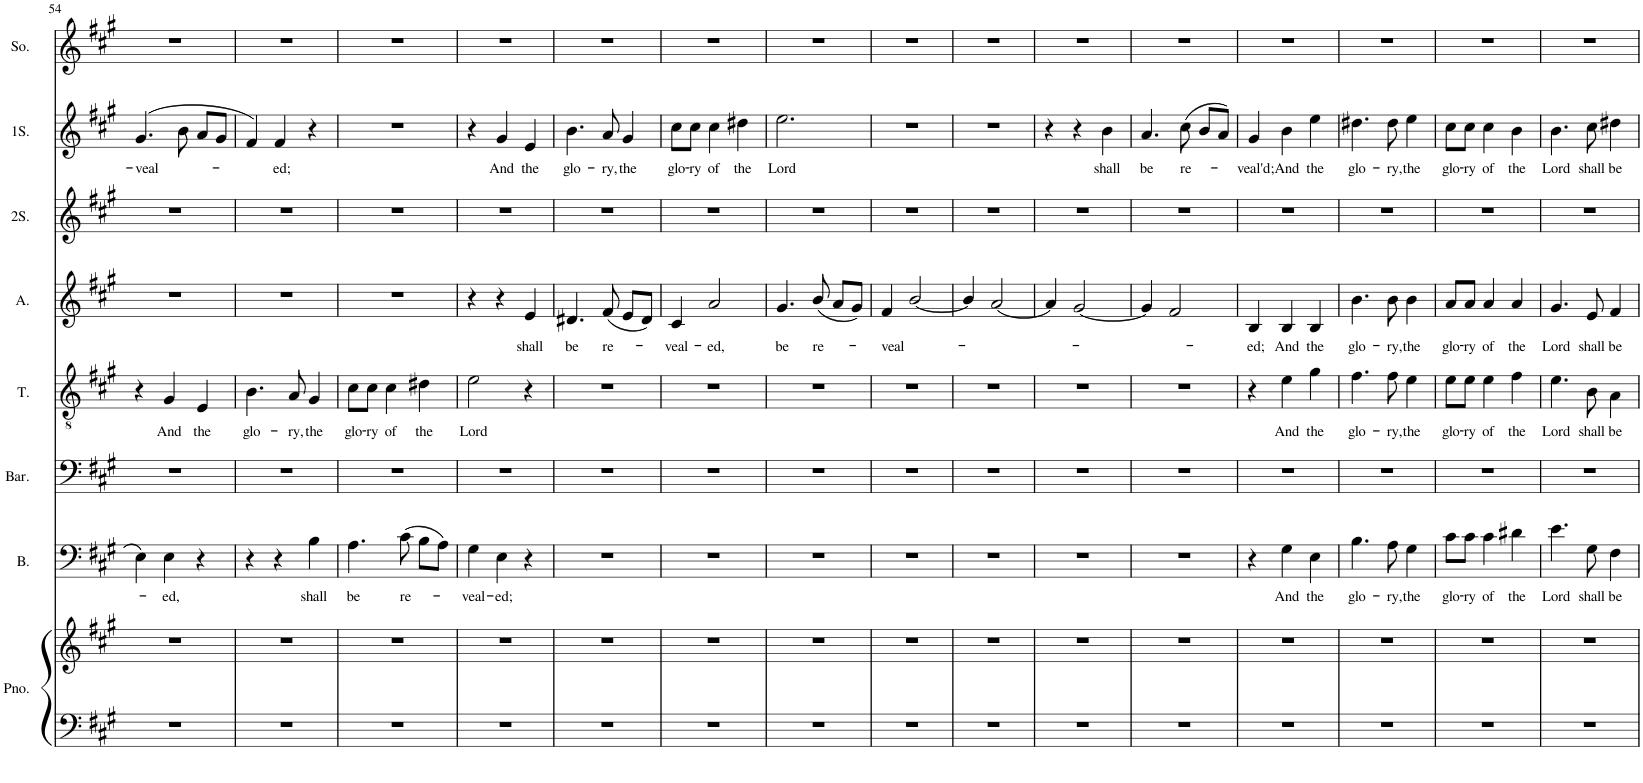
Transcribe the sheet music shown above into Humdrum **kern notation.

**kern	**kern	**kern	**text	**kern	**kern	**text	**kern	**text	**kern	**kern	**text	**kern
*part8	*part8	*part7	*part7	*part6	*part5	*part5	*part4	*part4	*part3	*part2	*part2	*part1
*staff9	*staff8	*staff7	*staff7	*staff6	*staff5	*staff5	*staff4	*staff4	*staff3	*staff2	*staff2	*staff1
*I"Piano	*	*I"Bass	*	*I"Baritone	*I"Tenor	*	*I"Alto	*	*I"2.Soprano	*I"1.Soprano	*	*I"Solo
*I'Pno.	*	*I'B.	*	*I'Bar.	*I'T.	*	*I'A.	*	*I'2S.	*I'1S.	*	*I'So.
!!LO:PB:g=z
*clefF4	*clefG2	*clefF4	*	*clefF4	*clefGv2	*	*clefG2	*	*clefG2	*clefG2	*	*clefG2
*k[f#c#g#]	*k[f#c#g#]	*k[f#c#g#]	*	*k[f#c#g#]	*k[f#c#g#]	*	*k[f#c#g#]	*	*k[f#c#g#]	*k[f#c#g#]	*	*k[f#c#g#]
*M3/4	*M3/4	*M3/4	*	*M3/4	*M3/4	*	*M3/4	*	*M3/4	*M3/4	*	*M3/4
=54	=54	=54	=54	=54	=54	=54	=54	=54	=54	=54	=54	=54
!	!	!	!	!	!	!	!	!	!	!	!LO:LY:b	!
2.r	2.r	4E\	.	2.r	4r	.	2.r	.	2.r	(4.g#/	-veal-	2.r
!	!	!	!LO:LY:b	!	!	!LO:LY:b	!	!	!	!	!	!
.	.	4E\	-ed,	.	4G#/	And	.	.	.	.	.	.
.	.	.	.	.	.	.	.	.	.	8b\	.	.
!	!	!	!	!	!	!LO:LY:b	!	!	!	!	!	!
.	.	4r	.	.	4E/	the	.	.	.	8a/L	.	.
.	.	.	.	.	.	.	.	.	.	8g#/J	.	.
=55	=55	=55	=55	=55	=55	=55	=55	=55	=55	=55	=55	=55
!	!	!	!	!	!	!LO:LY:b	!	!	!	!	!	!
2.r	2.r	4r	.	2.r	4.B\	glo-	2.r	.	2.r	4f#/)	.	2.r
!	!	!	!	!	!	!	!	!	!	!	!LO:LY:b	!
.	.	4r	.	.	.	.	.	.	.	4f#/	-ed;	.
!	!	!	!	!	!	!LO:LY:b	!	!	!	!	!	!
.	.	.	.	.	8A/	-ry,	.	.	.	.	.	.
!	!	!	!LO:LY:b	!	!	!LO:LY:b	!	!	!	!	!	!
.	.	4B\	shall	.	4G#/	the	.	.	.	4r	.	.
=56	=56	=56	=56	=56	=56	=56	=56	=56	=56	=56	=56	=56
!	!	!	!LO:LY:b	!	!	!LO:LY:b	!	!	!	!	!	!
2.r	2.r	4.A\	be	2.r	8c#\L	glo-	2.r	.	2.r	2.r	.	2.r
!	!	!	!	!	!	!LO:LY:b	!	!	!	!	!	!
.	.	.	.	.	8c#\J	-ry	.	.	.	.	.	.
!	!	!	!	!	!	!LO:LY:b	!	!	!	!	!	!
.	.	.	.	.	4c#\	of	.	.	.	.	.	.
!	!	!	!LO:LY:b	!	!	!	!	!	!	!	!	!
.	.	(8c#\	re-	.	.	.	.	.	.	.	.	.
!	!	!	!	!	!	!LO:LY:b	!	!	!	!	!	!
.	.	8B\L	.	.	4d#X\	the	.	.	.	.	.	.
.	.	8A\J)	.	.	.	.	.	.	.	.	.	.
=57	=57	=57	=57	=57	=57	=57	=57	=57	=57	=57	=57	=57
!	!	!	!LO:LY:b	!	!	!LO:LY:b	!	!	!	!	!	!
2.r	2.r	4G#\	-veal-	2.r	2e\	Lord	4r	.	2.r	4r	.	2.r
!	!	!	!LO:LY:b	!	!	!	!	!	!	!	!LO:LY:b	!
.	.	4E\	-ed;	.	.	.	4r	.	.	4g#/	And	.
!	!	!	!	!	!	!	!	!LO:LY:b	!	!	!LO:LY:b	!
.	.	4r	.	.	4r	.	4e/	shall	.	4e/	the	.
=58	=58	=58	=58	=58	=58	=58	=58	=58	=58	=58	=58	=58
!	!	!	!	!	!	!	!	!LO:LY:b	!	!	!LO:LY:b	!
2.r	2.r	2.r	.	2.r	2.r	.	4.d#X/	be	2.r	4.b\	glo-	2.r
!	!	!	!	!	!	!	!	!LO:LY:b	!	!	!LO:LY:b	!
.	.	.	.	.	.	.	(8f#/	re-	.	8a/	-ry,	.
!	!	!	!	!	!	!	!	!	!	!	!LO:LY:b	!
.	.	.	.	.	.	.	8e/L	.	.	4g#/	the	.
.	.	.	.	.	.	.	8d#/J)	.	.	.	.	.
=59	=59	=59	=59	=59	=59	=59	=59	=59	=59	=59	=59	=59
!	!	!	!	!	!	!	!	!LO:LY:b	!	!	!LO:LY:b	!
2.r	2.r	2.r	.	2.r	2.r	.	4c#/	-veal-	2.r	8cc#\L	glo-	2.r
!	!	!	!	!	!	!	!	!	!	!	!LO:LY:b	!
.	.	.	.	.	.	.	.	.	.	8cc#\J	-ry	.
!	!	!	!	!	!	!	!	!LO:LY:b	!	!	!LO:LY:b	!
.	.	.	.	.	.	.	2a/	-ed,	.	4cc#\	of	.
!	!	!	!	!	!	!	!	!	!	!	!LO:LY:b	!
.	.	.	.	.	.	.	.	.	.	4dd#X\	the	.
=60	=60	=60	=60	=60	=60	=60	=60	=60	=60	=60	=60	=60
!	!	!	!	!	!	!	!	!LO:LY:b	!	!	!LO:LY:b	!
2.r	2.r	2.r	.	2.r	2.r	.	4.g#/	be	2.r	2.ee\	Lord	2.r
!	!	!	!	!	!	!	!	!LO:LY:b	!	!	!	!
.	.	.	.	.	.	.	(8b/	re-	.	.	.	.
.	.	.	.	.	.	.	8a/L	.	.	.	.	.
.	.	.	.	.	.	.	8g#/J)	.	.	.	.	.
=61	=61	=61	=61	=61	=61	=61	=61	=61	=61	=61	=61	=61
!	!	!	!	!	!	!	!	!LO:LY:b	!	!	!	!
2.r	2.r	2.r	.	2.r	2.r	.	4f#/	-veal-	2.r	2.r	.	2.r
.	.	.	.	.	.	.	[2b/	.	.	.	.	.
=62	=62	=62	=62	=62	=62	=62	=62	=62	=62	=62	=62	=62
2.r	2.r	2.r	.	2.r	2.r	.	4b/]	.	2.r	2.r	.	2.r
.	.	.	.	.	.	.	[2a/	.	.	.	.	.
=63	=63	=63	=63	=63	=63	=63	=63	=63	=63	=63	=63	=63
2.r	2.r	2.r	.	2.r	2.r	.	4a/]	.	2.r	4r	.	2.r
.	.	.	.	.	.	.	[2g#/	.	.	4r	.	.
!	!	!	!	!	!	!	!	!	!	!	!LO:LY:b	!
.	.	.	.	.	.	.	.	.	.	4b\	shall	.
=64	=64	=64	=64	=64	=64	=64	=64	=64	=64	=64	=64	=64
!	!	!	!	!	!	!	!	!	!	!	!LO:LY:b	!
2.r	2.r	2.r	.	2.r	2.r	.	4g#/]	.	2.r	4.a/	be	2.r
.	.	.	.	.	.	.	2f#/	.	.	.	.	.
!	!	!	!	!	!	!	!	!	!	!	!LO:LY:b	!
.	.	.	.	.	.	.	.	.	.	(8cc#\	re-	.
.	.	.	.	.	.	.	.	.	.	8b/L	.	.
.	.	.	.	.	.	.	.	.	.	8a/J)	.	.
=65	=65	=65	=65	=65	=65	=65	=65	=65	=65	=65	=65	=65
!	!	!	!	!	!	!	!	!LO:LY:b	!	!	!LO:LY:b	!
2.r	2.r	4r	.	2.r	4r	.	4B/	-ed;	2.r	4g#/	-veal'd;	2.r
!	!	!	!LO:LY:b	!	!	!LO:LY:b	!	!LO:LY:b	!	!	!LO:LY:b	!
.	.	4G#\	And	.	4e\	And	4B/	And	.	4b\	And	.
!	!	!	!LO:LY:b	!	!	!LO:LY:b	!	!LO:LY:b	!	!	!LO:LY:b	!
.	.	4E\	the	.	4g#\	the	4B/	the	.	4ee\	the	.
=66	=66	=66	=66	=66	=66	=66	=66	=66	=66	=66	=66	=66
!	!	!	!LO:LY:b	!	!	!LO:LY:b	!	!LO:LY:b	!	!	!LO:LY:b	!
2.r	2.r	4.B\	glo-	2.r	4.f#\	glo-	4.b\	glo-	2.r	4.dd#X\	glo-	2.r
!	!	!	!LO:LY:b	!	!	!LO:LY:b	!	!LO:LY:b	!	!	!LO:LY:b	!
.	.	8A\	-ry,	.	8f#\	-ry,	8b\	-ry,	.	8dd#\	-ry,	.
!	!	!	!LO:LY:b	!	!	!LO:LY:b	!	!LO:LY:b	!	!	!LO:LY:b	!
.	.	4G#\	the	.	4e\	the	4b\	the	.	4ee\	the	.
=67	=67	=67	=67	=67	=67	=67	=67	=67	=67	=67	=67	=67
!	!	!	!LO:LY:b	!	!	!LO:LY:b	!	!LO:LY:b	!	!	!LO:LY:b	!
2.r	2.r	8c#\L	glo-	2.r	8e\L	glo-	8a/L	glo-	2.r	8cc#\L	glo-	2.r
!	!	!	!LO:LY:b	!	!	!LO:LY:b	!	!LO:LY:b	!	!	!LO:LY:b	!
.	.	8c#\J	-ry	.	8e\J	-ry	8a/J	-ry	.	8cc#\J	-ry	.
!	!	!	!LO:LY:b	!	!	!LO:LY:b	!	!LO:LY:b	!	!	!LO:LY:b	!
.	.	4c#\	of	.	4e\	of	4a/	of	.	4cc#\	of	.
!	!	!	!LO:LY:b	!	!	!LO:LY:b	!	!LO:LY:b	!	!	!LO:LY:b	!
.	.	4d#X\	the	.	4f#\	the	4a/	the	.	4b\	the	.
=68	=68	=68	=68	=68	=68	=68	=68	=68	=68	=68	=68	=68
!	!	!	!LO:LY:b	!	!	!LO:LY:b	!	!LO:LY:b	!	!	!LO:LY:b	!
2.r	2.r	4.e\	Lord	2.r	4.e\	Lord	4.g#/	Lord	2.r	4.b\	Lord	2.r
!	!	!	!LO:LY:b	!	!	!LO:LY:b	!	!LO:LY:b	!	!	!LO:LY:b	!
.	.	8G#\	shall	.	8B\	shall	8e/	shall	.	8cc#\	shall	.
!	!	!	!LO:LY:b	!	!	!LO:LY:b	!	!LO:LY:b	!	!	!LO:LY:b	!
.	.	4F#\	be	.	4A\	be	4f#/	be	.	4dd#X\	be	.
=	=	=	=	=	=	=	=	=	=	=	=	=
*-	*-	*-	*-	*-	*-	*-	*-	*-	*-	*-	*-	*-
